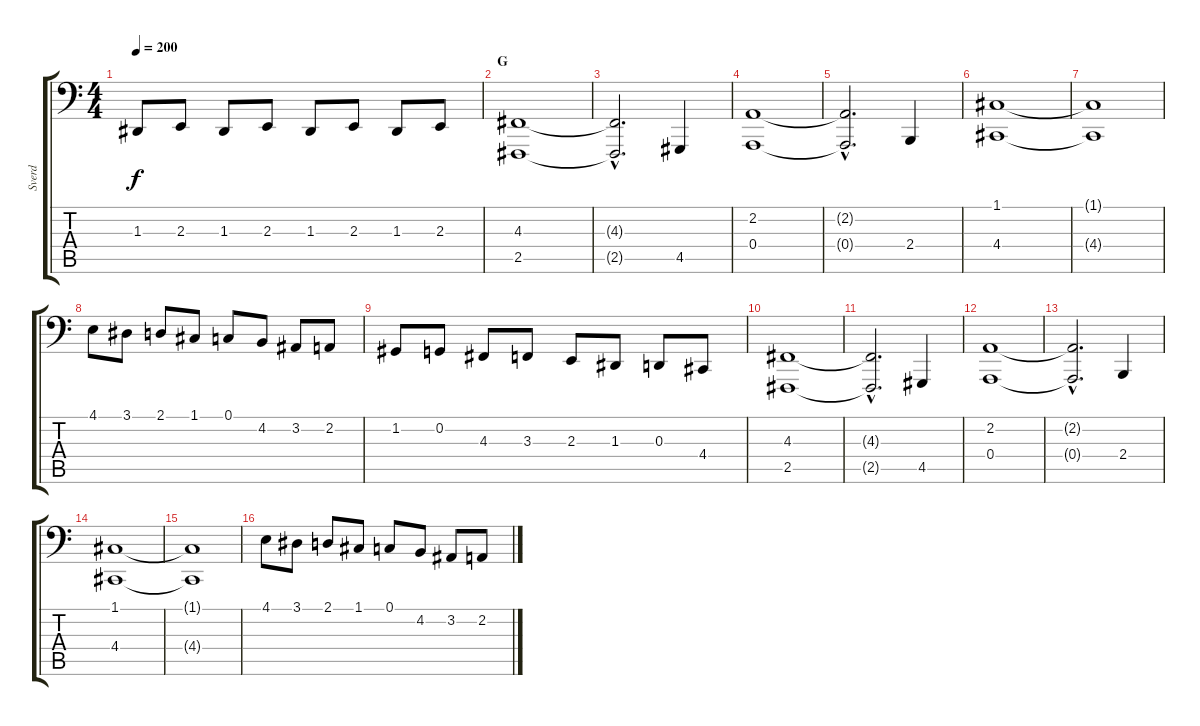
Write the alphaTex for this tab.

\track ("Sverd" "Sverd") {instrument stringensemble1}
\staff {score tabs}
\tuning (C3 G2 D2 A1 E1 B0) {hide}
\ts (4 4)
\tempo 200
\clef f4
\ks c
1.3.8{dy f} 2.3.8 1.3.8 2.3.8 1.3.8 2.3.8 1.3.8 2.3.8 |
\section ("" "G")
(4.3 2.5).1{instrument synthbrass1} |
(4.3{hac t} 2.5{hac t}).2{d instrument synthbrass1} 4.5.4 |
(2.2 0.4).1{instrument synthbrass1} |
(2.2{hac t} 0.4{hac t}).2{d instrument synthbrass1} 2.4.4 |
(1.1 4.4).1{instrument synthbrass1} |
(1.1{t} 4.4{t}).1{instrument synthbrass1} |
4.1.8{instrument stringensemble1} 3.1.8 2.1.8 1.1.8 0.1.8 4.2.8 3.2.8 2.2.8 |
1.2.8 0.2.8 4.3.8 3.3.8 2.3.8 1.3.8 0.3.8 4.4.8 |
(4.3 2.5).1{instrument synthbrass1} |
(4.3{hac t} 2.5{hac t}).2{d instrument synthbrass1} 4.5.4 |
(2.2 0.4).1{instrument synthbrass1} |
(2.2{hac t} 0.4{hac t}).2{d instrument synthbrass1} 2.4.4 |
(1.1 4.4).1{instrument synthbrass1} |
(1.1{t} 4.4{t}).1{instrument synthbrass1} |
4.1.8{instrument stringensemble1} 3.1.8 2.1.8 1.1.8 0.1.8 4.2.8 3.2.8 2.2.8
